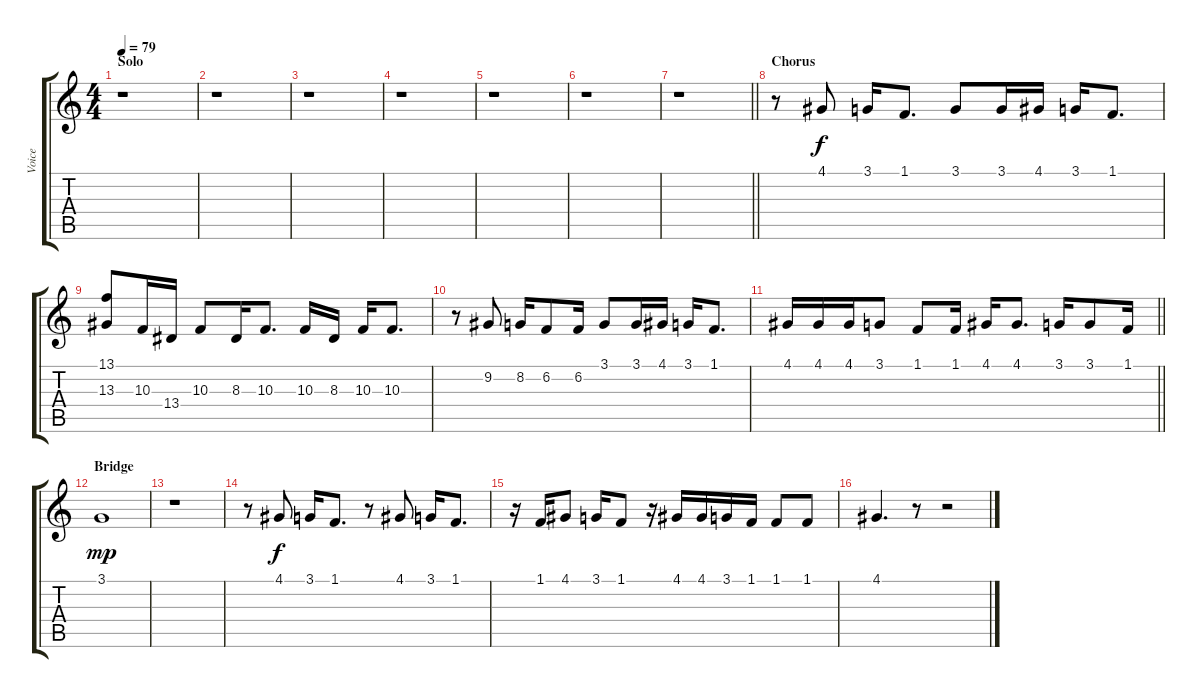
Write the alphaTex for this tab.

\track ("Voice" "Voice") {instrument synthvoice}
\staff {score tabs}
\tuning (E4 B3 G3 D3 A2 E2) {hide}
\ts (4 4)
\section ("" "Solo")
\tempo 79
\clef g2
\ks c
r.1{dy f} |
r.1 |
r.1 |
r.1 |
r.1 |
r.1 |
\barLineRight lightlight
r.1 |
\section ("" "Chorus")
r.8 4.1.8 3.1.16 1.1.8{d} 3.1.8 3.1.16 4.1.16 3.1.16 1.1.8{d} |
(13.1 13.3).8 10.3.16 13.4.16 10.3.8 8.3.16 10.3.8{d} 10.3.16 8.3.16 10.3.16 10.3.8{d} |
r.8 9.2.8 8.2.16 6.2.8 6.2.16 3.1.8 3.1.16 4.1.16 3.1.16 1.1.8{d} |
\barLineRight lightlight
4.1.16 4.1.16 4.1.16 3.1.8 1.1.8 1.1.16 4.1.16 4.1.8{d} 3.1.16 3.1.8 1.1.16 |
\section ("" "Bridge")
3.1.1{dy mp} |
r.1 |
r.8 4.1.8{dy f} 3.1.16 1.1.8{d} r.8 4.1.8 3.1.16 1.1.8{d} |
r.16 1.1.16 4.1.8 3.1.16 1.1.8 r.16 4.1.16 4.1.16 3.1.16 1.1.16 1.1.8 1.1.8 |
4.1.4{d} r.8 r.2
